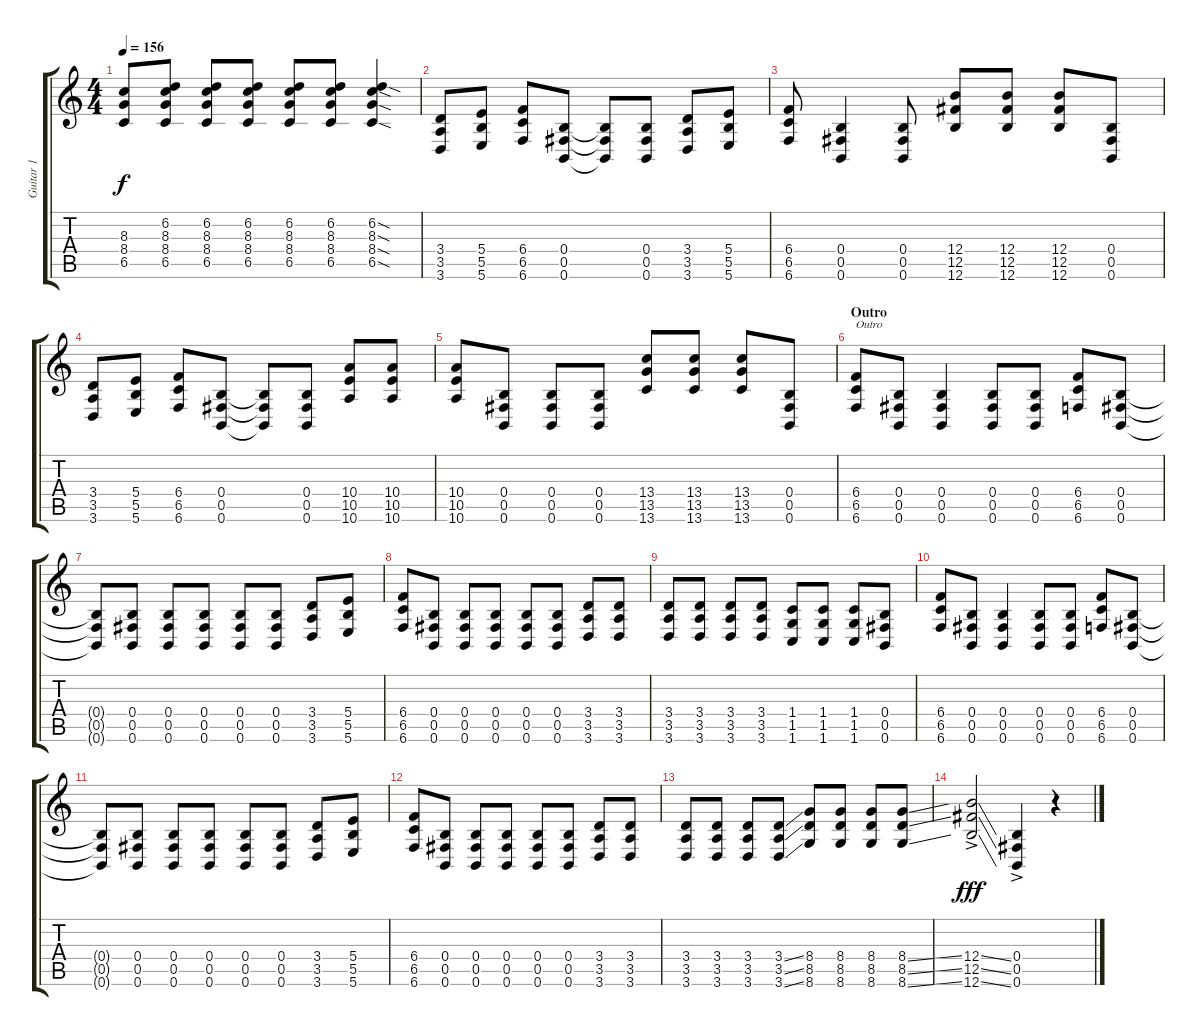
\track ("Guitar 1" "Guitar 1") {instrument distortionguitar}
\staff {score tabs}
\tuning (Db4 Ab3 E3 B2 Gb2 B1) {hide}
\ts (4 4)
\tempo 156
\clef g2
\ks c
(8.3 8.4 6.5).8{dy f} (6.2 8.3 8.4 6.5).8 (6.2 8.3 8.4 6.5).8 (6.2 8.3 8.4 6.5).8 (6.2 8.3 8.4 6.5).8 (6.2 8.3 8.4 6.5).8 (6.2{sod} 8.3{sod} 8.4{sod} 6.5{sod}).4 |
(3.4 3.5 3.6).8 (5.4 5.5 5.6).8 (6.4 6.5 6.6).8 (0.4 0.5 0.6).8 (0.4{t} 0.5{t} 0.6{t}).8 (0.4 0.5 0.6).8 (3.4 3.5 3.6).8 (5.4 5.5 5.6).8 |
(6.4 6.5 6.6).8 (0.4 0.5 0.6).4 (0.4 0.5 0.6).8 (12.4 12.5 12.6).8 (12.4 12.5 12.6).8 (12.4 12.5 12.6).8 (0.4 0.5 0.6).8 |
(3.4 3.5 3.6).8 (5.4 5.5 5.6).8 (6.4 6.5 6.6).8 (0.4 0.5 0.6).8 (0.4{t} 0.5{t} 0.6{t}).8 (0.4 0.5 0.6).8 (10.4 10.5 10.6).8 (10.4 10.5 10.6).8 |
(10.4 10.5 10.6).8 (0.4 0.5 0.6).8 (0.4 0.5 0.6).8 (0.4 0.5 0.6).8 (13.4 13.5 13.6).8 (13.4 13.5 13.6).8 (13.4 13.5 13.6).8 (0.4 0.5 0.6).8 |
\section ("" "Outro")
(6.4 6.5 6.6).8{txt "Outro"} (0.4 0.5 0.6).8 (0.4 0.5 0.6).4 (0.4 0.5 0.6).8 (0.4 0.5 0.6).8 (6.4 6.5 6.6).8 (0.4 0.5 0.6).8 |
(0.4{t} 0.5{t} 0.6{t}).8 (0.4 0.5 0.6).8 (0.4 0.5 0.6).8 (0.4 0.5 0.6).8 (0.4 0.5 0.6).8 (0.4 0.5 0.6).8 (3.4 3.5 3.6).8 (5.4 5.5 5.6).8 |
(6.4 6.5 6.6).8 (0.4 0.5 0.6).8 (0.4 0.5 0.6).8 (0.4 0.5 0.6).8 (0.4 0.5 0.6).8 (0.4 0.5 0.6).8 (3.4 3.5 3.6).8 (3.4 3.5 3.6).8 |
(3.4 3.5 3.6).8 (3.4 3.5 3.6).8 (3.4 3.5 3.6).8 (3.4 3.5 3.6).8 (1.4 1.5 1.6).8 (1.4 1.5 1.6).8 (1.4 1.5 1.6).8 (0.4 0.5 0.6).8 |
(6.4 6.5 6.6).8 (0.4 0.5 0.6).8 (0.4 0.5 0.6).4 (0.4 0.5 0.6).8 (0.4 0.5 0.6).8 (6.4 6.5 6.6).8 (0.4 0.5 0.6).8 |
(0.4{t} 0.5{t} 0.6{t}).8 (0.4 0.5 0.6).8 (0.4 0.5 0.6).8 (0.4 0.5 0.6).8 (0.4 0.5 0.6).8 (0.4 0.5 0.6).8 (3.4 3.5 3.6).8 (5.4 5.5 5.6).8 |
(6.4 6.5 6.6).8 (0.4 0.5 0.6).8 (0.4 0.5 0.6).8 (0.4 0.5 0.6).8 (0.4 0.5 0.6).8 (0.4 0.5 0.6).8 (3.4 3.5 3.6).8 (3.4 3.5 3.6).8 |
(3.4 3.5 3.6).8 (3.4 3.5 3.6).8 (3.4 3.5 3.6).8 (3.4{ss} 3.5{ss} 3.6{ss}).8 (8.4 8.5 8.6).8 (8.4 8.5 8.6).8 (8.4 8.5 8.6).8 (8.4{ss} 8.5{ss} 8.6{ss}).8 |
(12.4{ss ac} 12.5{ss ac} 12.6{ss ac}).2{dy fff} (0.4{ac} 0.5{ac} 0.6{ac}).4 r.4
